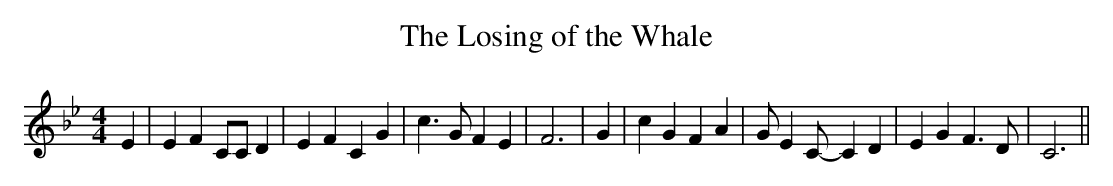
X:1
T:The Losing of the Whale
M:4/4
L:1/4
K:Bb
 E| E F C/2C/2 D| E F C G| c3/2 G/2 F E| F3| G| c G F A| G/2 E C/2- C D|\
 E G F3/2 D/2| C3||
